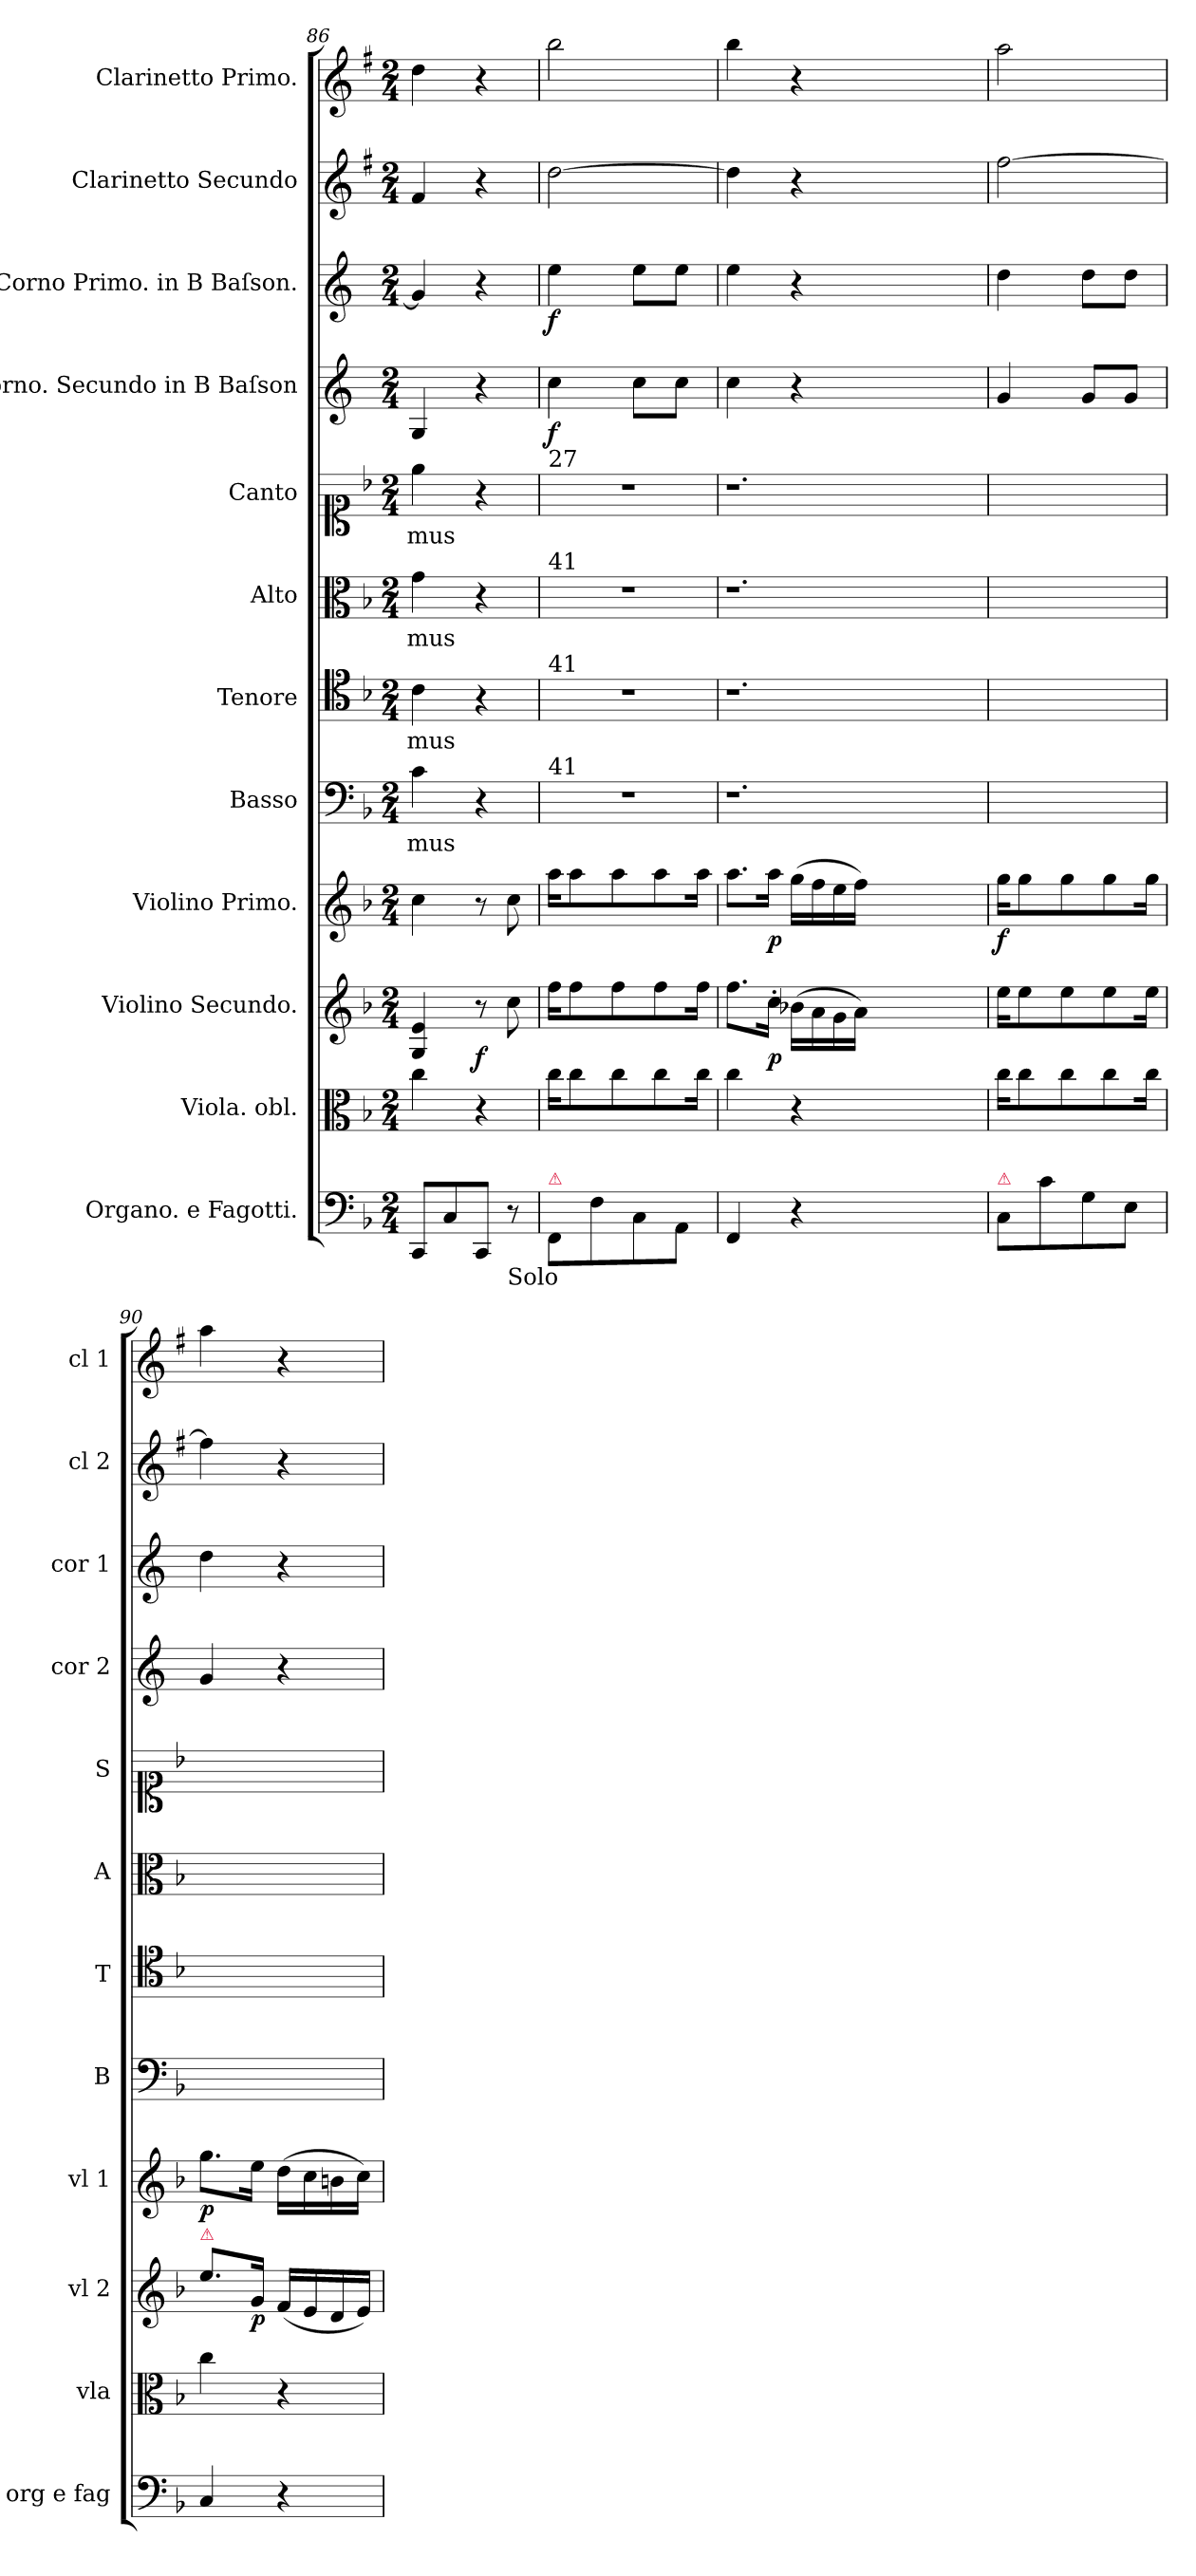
**kern	**dynam	**kern	**dynam	**kern	**dynam	**kern	**dynam	**kern	**text	**kern	**text	**kern	**text	**kern	**text	**kern	**dynam	**kern	**dynam	**kern	**dynam	**kern	**dynam
*part12	*part12	*part11	*part11	*part10	*part10	*part9	*part9	*part8	*part8	*part7	*part7	*part6	*part6	*part5	*part5	*part4	*part4	*part3	*part3	*part2	*part2	*part1	*part1
*staff12	*staff12	*staff11	*staff11	*staff10	*staff10	*staff9	*staff9	*staff8	*staff8	*staff7	*staff7	*staff6	*staff6	*staff5	*staff5	*staff4	*staff4	*staff3	*staff3	*staff2	*staff2	*staff1	*staff1
*I"Organo. e Fagotti.	*	*I"Viola. obl.	*	*I"Violino Secundo.	*	*I"Violino Primo.	*	*I"Basso	*	*I"Tenore	*	*I"Alto	*	*I"Canto	*	*I"Corno. Secundo in B Baſson	*	*I"Corno Primo. in B Baſson.	*	*I"Clarinetto Secundo	*	*I"Clarinetto Primo.	*
*I'org e fag	*	*I'vla	*	*I'vl 2	*	*I'vl 1	*	*I'B	*	*I'T	*	*I'A	*	*I'S	*	*I'cor 2	*	*I'cor 1	*	*I'cl 2	*	*I'cl 1	*
*clefF4	*	*clefC3	*	*clefG2	*	*clefG2	*	*clefF4	*	*clefC4	*	*clefC3	*	*clefC1	*	*clefG2	*	*clefG2	*	*clefG2	*	*clefG2	*
*	*	*	*	*	*	*	*	*	*	*	*	*	*	*	*	*ITrd4c7	*	*ITrd4c7	*	*ITrd1c2	*	*ITrd1c2	*
*k[b-]	*	*k[b-]	*	*k[b-]	*	*k[b-]	*	*k[b-]	*	*k[b-]	*	*k[b-]	*	*k[b-]	*	*k[b-]	*	*k[b-]	*	*k[b-]	*	*k[b-]	*
*F:	*	*F:	*	*F:	*	*F:	*	*F:	*	*F:	*	*F:	*	*F:	*	*F:	*	*F:	*	*F:	*	*F:	*
*M2/4	*	*M2/4	*	*M2/4	*	*M2/4	*	*M2/4	*	*M2/4	*	*M2/4	*	*M2/4	*	*M2/4	*	*M2/4	*	*M2/4	*	*M2/4	*
=86	=86	=86	=86	=86	=86	=86	=86	=86	=86	=86	=86	=86	=86	=86	=86	=86	=86	=86	=86	=86	=86	=86	=86
8CC/L	.	4cc\	.	4G/ 4e/	.	4cc\	.	4c\	-mus	4c\	-mus	4g\	-mus	4ee\	-mus	4C/	.	4c/]	.	4e/	.	4cc\	.
8C/	.	.	.	.	.	.	.	.	.	.	.	.	.	.	.	.	.	.	.	.	.	.	.
8CC/J	.	4r	.	8r	f	8r	fort	4r	.	4r	.	4r	.	4r	.	4r	.	4r	.	4r	.	4r	.
!LO:TX:b:t=Solo	!	!	!	!	!	!	!	!	!	!	!	!	!	!	!	!	!	!	!	!	!	!	!
8r	.	.	.	8cc\	.	8cc\	.	.	.	.	.	.	.	.	.	.	.	.	.	.	.	.	.
=87	=87	=87	=87	=87	=87	=87	=87	=87	=87	=87	=87	=87	=87	=87	=87	=87	=87	=87	=87	=87	=87	=87	=87
!	!	!	!	!	!	!	!	!	!	!	!	!	!	!LO:TX:a:t=27	!	!	!	!	!	!	!	!	!
!	!	!	!	!	!	!	!	!	!	!	!	!LO:TX:a:t=41	!	!	!	!	!	!	!	!	!	!	!
!	!	!	!	!	!	!	!	!	!	!LO:TX:a:t=41	!	!	!	!	!	!	!	!	!	!	!	!	!
!	!	!	!	!	!	!	!	!LO:TX:a:t=41	!	!	!	!	!	!	!	!	!	!	!	!	!	!	!
!LO:TX:a:color=crimson:t=⚠	!	!	!	!	!	!	!	!	!	!	!	!	!	!	!	!	!	!	!	!	!	!	!
!	!	!	!	!	!	!	!	!	!	!	!	!	!	!	!	!	!	!	!	!	!LO:DY:rj	!	!LO:DY:rj
8FF/L	.	16cc\KL	fort	16ff\KL	.	16aa\KL	.	2r	.	2r	.	2r	.	2r	.	4f\	f	4a\	f	[2cc\	fort	2aa\	fort
.	.	8cc\	.	8ff\	.	8aa\	.	.	.	.	.	.	.	.	.	.	.	.	.	.	.	.	.
8F\	fort	.	.	.	.	.	.	.	.	.	.	.	.	.	.	.	.	.	.	.	.	.	.
.	.	8cc\	.	8ff\	.	8aa\	.	.	.	.	.	.	.	.	.	.	.	.	.	.	.	.	.
8C\	.	.	.	.	.	.	.	.	.	.	.	.	.	.	.	8f\L	.	8a\L	.	.	.	.	.
.	.	8cc\	.	8ff\	.	8aa\	.	.	.	.	.	.	.	.	.	.	.	.	.	.	.	.	.
8AA\J	.	.	.	.	.	.	.	.	.	.	.	.	.	.	.	8f\J	.	8a\J	.	.	.	.	.
.	.	16cc\Jk	.	16ff\Jk	.	16aa\Jk	.	.	.	.	.	.	.	.	.	.	.	.	.	.	.	.	.
=88	=88	=88	=88	=88	=88	=88	=88	=88	=88	=88	=88	=88	=88	=88	=88	=88	=88	=88	=88	=88	=88	=88	=88
4FF/	.	4cc\	.	8.ff\L	.	8.aa\L	.	1.r	.	1.r	.	1.r	.	1.r	.	4f\	.	4a\	.	4cc\]	.	4aa\	.
.	.	.	.	16cc'\Jk	p	16aa\Jk	p	.	.	.	.	.	.	.	.	.	.	.	.	.	.	.	.
4r	.	4r	.	(16b-X\LL	.	(16gg\LL	.	.	.	.	.	.	.	.	.	4r	.	4r	.	4r	.	4r	.
.	.	.	.	16a\	.	16ff\	.	.	.	.	.	.	.	.	.	.	.	.	.	.	.	.	.
.	.	.	.	16g\	.	16ee\	.	.	.	.	.	.	.	.	.	.	.	.	.	.	.	.	.
.	.	.	.	16a\JJ)	.	16ff\JJ)	.	.	.	.	.	.	.	.	.	.	.	.	.	.	.	.	.
1ryy	.	1ryy	.	1ryy	.	1ryy	.	.	.	.	.	.	.	.	.	1ryy	.	1ryy	.	1ryy	.	1ryy	.
=89	=89	=89	=89	=89	=89	=89	=89	=89	=89	=89	=89	=89	=89	=89	=89	=89	=89	=89	=89	=89	=89	=89	=89
!LO:TX:a:color=crimson:t=⚠	!	!	!	!	!	!	!	!	!	!	!	!	!	!	!	!	!	!	!	!	!	!	!
!	!	!	!	!	!LO:DY:rj	!	!	!	!	!	!	!	!	!	!	!	!	!	!	!	!	!	!
8C/L	.	16cc\KL	.	16ee\KL	for	16gg\KL	f	2ryy	.	2ryy	.	2ryy	.	2ryy	.	4c/	.	4g\	.	[2ee\	.	2gg\	.
.	.	8cc\	.	8ee\	.	8gg\	.	.	.	.	.	.	.	.	.	.	.	.	.	.	.	.	.
8c\	.	.	.	.	.	.	.	.	.	.	.	.	.	.	.	.	.	.	.	.	.	.	.
.	.	8cc\	.	8ee\	.	8gg\	.	.	.	.	.	.	.	.	.	.	.	.	.	.	.	.	.
8G\	.	.	.	.	.	.	.	.	.	.	.	.	.	.	.	8c/L	.	8g\L	.	.	.	.	.
.	.	8cc\	.	8ee\	.	8gg\	.	.	.	.	.	.	.	.	.	.	.	.	.	.	.	.	.
8E\J	.	.	.	.	.	.	.	.	.	.	.	.	.	.	.	8c/J	.	8g\J	.	.	.	.	.
.	.	16cc\Jk	.	16ee\Jk	.	16gg\Jk	.	.	.	.	.	.	.	.	.	.	.	.	.	.	.	.	.
=90	=90	=90	=90	=90	=90	=90	=90	=90	=90	=90	=90	=90	=90	=90	=90	=90	=90	=90	=90	=90	=90	=90	=90
!	!	!	!	!LO:TX:a:color=crimson:t=⚠	!	!	!	!	!	!	!	!	!	!	!	!	!	!	!	!	!	!	!
4C/	.	4cc\	.	8.ee\L	.	8.gg\L	p	2ryy	.	2ryy	.	2ryy	.	2ryy	.	4c/	.	4g\	.	4ee\]	.	4gg\	.
.	.	.	.	16g/Jk	p	16ee\Jk	.	.	.	.	.	.	.	.	.	.	.	.	.	.	.	.	.
4r	.	4r	.	(16f/LL	.	(16dd\LL	.	.	.	.	.	.	.	.	.	4r	.	4r	.	4r	.	4r	.
.	.	.	.	16e/	.	16cc\	.	.	.	.	.	.	.	.	.	.	.	.	.	.	.	.	.
.	.	.	.	16d/	.	16bn\	.	.	.	.	.	.	.	.	.	.	.	.	.	.	.	.	.
.	.	.	.	16e/JJ)	.	16cc\JJ)	.	.	.	.	.	.	.	.	.	.	.	.	.	.	.	.	.
=	=	=	=	=	=	=	=	=	=	=	=	=	=	=	=	=	=	=	=	=	=	=	=
*-	*-	*-	*-	*-	*-	*-	*-	*-	*-	*-	*-	*-	*-	*-	*-	*-	*-	*-	*-	*-	*-	*-	*-
